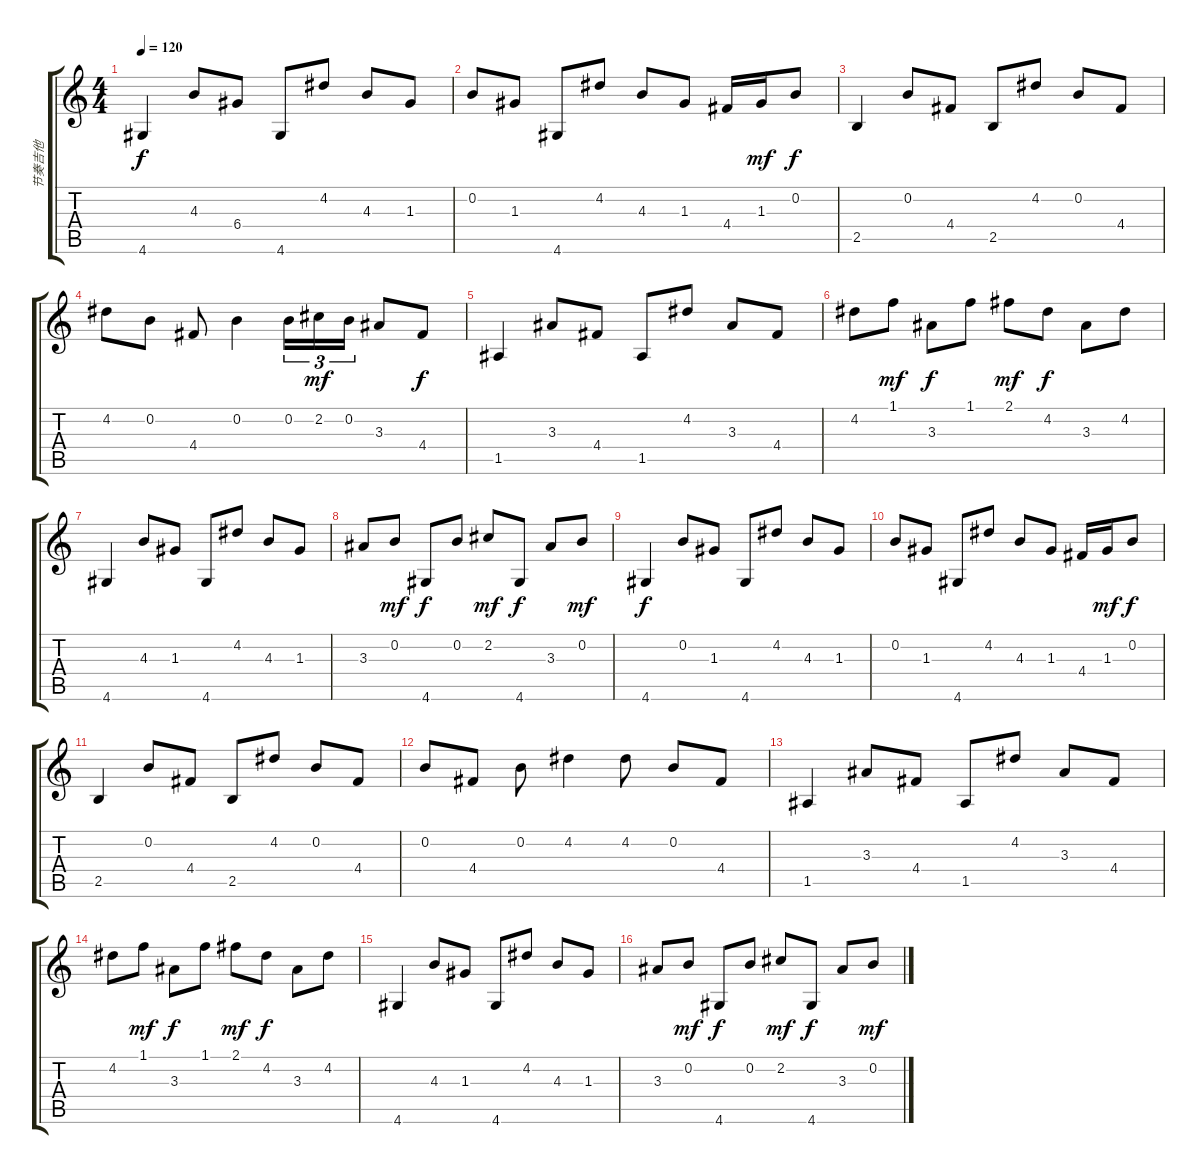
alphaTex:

\track ("节奏吉他" "节奏吉他") {instrument acousticguitarsteel}
\staff {score tabs}
\tuning (E4 B3 G3 D3 A2 E2) {hide}
\ts (4 4)
\tempo 120
\clef g2
\ks c
4.6.4{txt "" dy f instrument acousticguitarsteel} 4.3.8 6.4.8 4.6.8 4.2.8 4.3.8 1.3.8 |
0.2.8 1.3.8 4.6.8 4.2.8 4.3.8 1.3.8 4.4.16 1.3.16{dy mf} 0.2.8{dy f} |
2.5.4 0.2.8 4.4.8 2.5.8 4.2.8 0.2.8 4.4.8 |
4.2.8 0.2.8 4.4.8 0.2.4 0.2.16{tu (3 2)} 2.2.16{tu (3 2) dy mf} 0.2.16{tu (3 2)} 3.3.8 4.4.8{dy f} |
1.5.4 3.3.8 4.4.8 1.5.8 4.2.8 3.3.8 4.4.8 |
4.2.8 1.1.8{dy mf} 3.3.8{dy f} 1.1.8 2.1.8{dy mf} 4.2.8{dy f} 3.3.8 4.2.8 |
4.6.4 4.3.8 1.3.8 4.6.8 4.2.8 4.3.8 1.3.8 |
3.3.8 0.2.8{dy mf} 4.6.8{dy f} 0.2.8 2.2.8{dy mf} 4.6.8{dy f} 3.3.8 0.2.8{dy mf} |
4.6.4{dy f} 0.2.8 1.3.8 4.6.8 4.2.8 4.3.8 1.3.8 |
0.2.8 1.3.8 4.6.8 4.2.8 4.3.8 1.3.8 4.4.16 1.3.16{dy mf} 0.2.8{dy f} |
2.5.4 0.2.8 4.4.8 2.5.8 4.2.8 0.2.8 4.4.8 |
0.2.8 4.4.8 0.2.8 4.2.4 4.2.8 0.2.8 4.4.8 |
1.5.4 3.3.8 4.4.8 1.5.8 4.2.8 3.3.8 4.4.8 |
4.2.8 1.1.8{dy mf} 3.3.8{dy f} 1.1.8 2.1.8{dy mf} 4.2.8{dy f} 3.3.8 4.2.8 |
4.6.4 4.3.8 1.3.8 4.6.8 4.2.8 4.3.8 1.3.8 |
3.3.8 0.2.8{dy mf} 4.6.8{dy f} 0.2.8 2.2.8{dy mf} 4.6.8{dy f} 3.3.8 0.2.8{dy mf}
